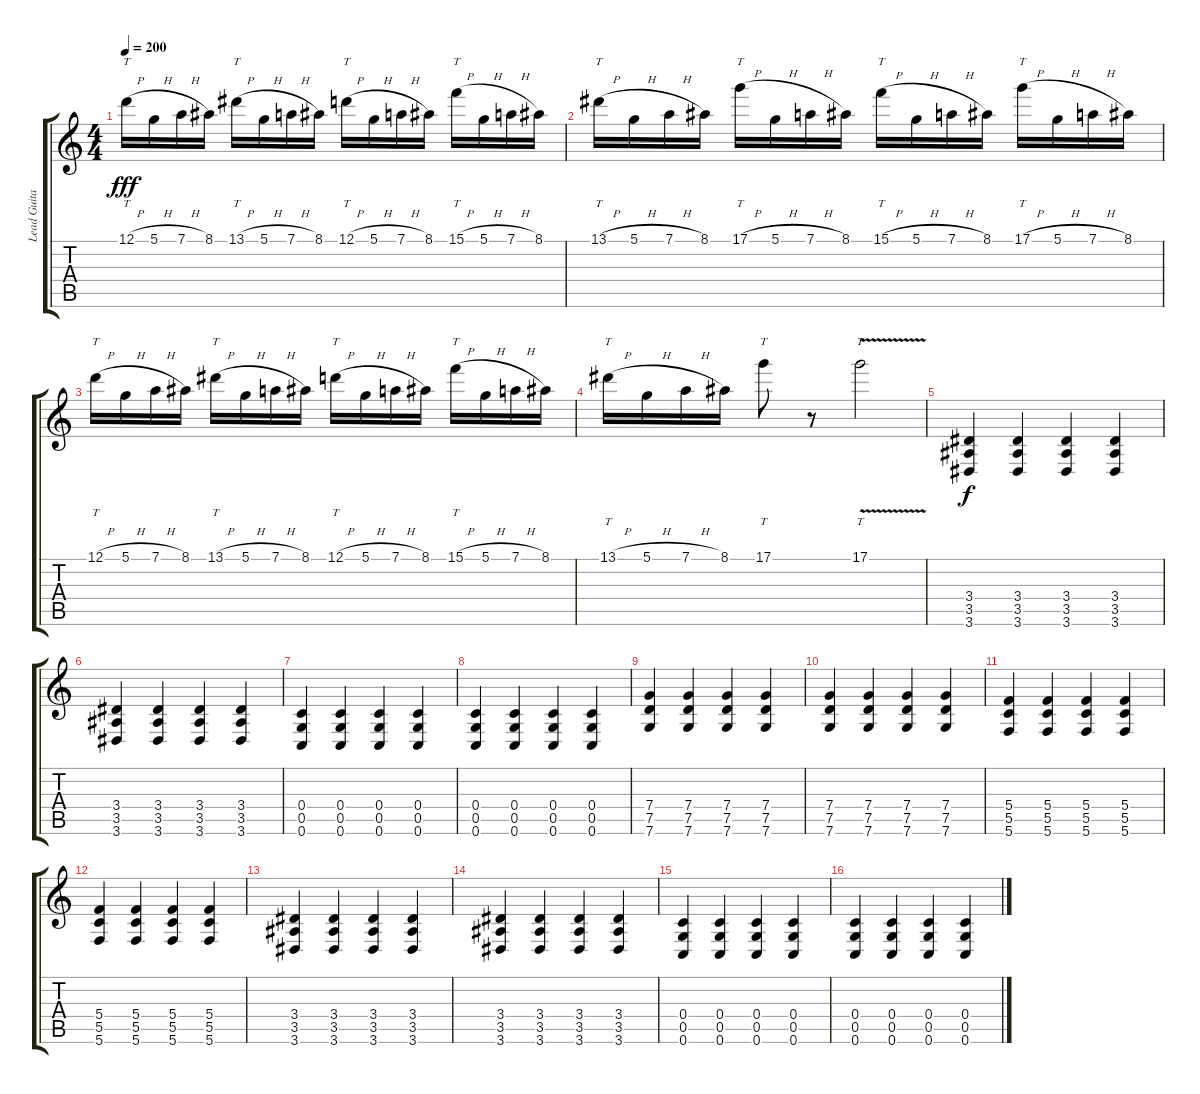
\track ("Lead Guitar" "Lead Guita") {instrument distortionguitar}
\staff {score tabs}
\tuning (D4 A3 F3 C3 G2 C2) {hide}
\ts (4 4)
\tempo 200
\clef g2
\ks c
12.1{h}.16{tt dy fff} 5.1{h}.16 7.1{h}.16 8.1.16 13.1{h}.16{tt} 5.1{h}.16 7.1{h}.16 8.1.16 12.1{h}.16{tt} 5.1{h}.16 7.1{h}.16 8.1.16 15.1{h}.16{tt} 5.1{h}.16 7.1{h}.16 8.1.16 |
13.1{h}.16{tt} 5.1{h}.16 7.1{h}.16 8.1.16 17.1{h}.16{tt} 5.1{h}.16 7.1{h}.16 8.1.16 15.1{h}.16{tt} 5.1{h}.16 7.1{h}.16 8.1.16 17.1{h}.16{tt} 5.1{h}.16 7.1{h}.16 8.1.16 |
12.1{h}.16{tt} 5.1{h}.16 7.1{h}.16 8.1.16 13.1{h}.16{tt} 5.1{h}.16 7.1{h}.16 8.1.16 12.1{h}.16{tt} 5.1{h}.16 7.1{h}.16 8.1.16 15.1{h}.16{tt} 5.1{h}.16 7.1{h}.16 8.1.16 |
13.1{h}.16{tt} 5.1{h}.16 7.1{h}.16 8.1.16 17.1.8{tt} r.8 17.1{v}.2{tt} |
(3.4 3.5 3.6).4{dy f instrument distortionguitar} (3.4 3.5 3.6).4 (3.4 3.5 3.6).4 (3.4 3.5 3.6).4 |
(3.4 3.5 3.6).4 (3.4 3.5 3.6).4 (3.4 3.5 3.6).4 (3.4 3.5 3.6).4 |
(0.4 0.5 0.6).4 (0.4 0.5 0.6).4 (0.4 0.5 0.6).4 (0.4 0.5 0.6).4 |
(0.4 0.5 0.6).4 (0.4 0.5 0.6).4 (0.4 0.5 0.6).4 (0.4 0.5 0.6).4 |
(7.4 7.5 7.6).4 (7.4 7.5 7.6).4 (7.4 7.5 7.6).4 (7.4 7.5 7.6).4 |
(7.4 7.5 7.6).4 (7.4 7.5 7.6).4 (7.4 7.5 7.6).4 (7.4 7.5 7.6).4 |
(5.4 5.5 5.6).4 (5.4 5.5 5.6).4 (5.4 5.5 5.6).4 (5.4 5.5 5.6).4 |
(5.4 5.5 5.6).4 (5.4 5.5 5.6).4 (5.4 5.5 5.6).4 (5.4 5.5 5.6).4 |
(3.4 3.5 3.6).4 (3.4 3.5 3.6).4 (3.4 3.5 3.6).4 (3.4 3.5 3.6).4 |
(3.4 3.5 3.6).4 (3.4 3.5 3.6).4 (3.4 3.5 3.6).4 (3.4 3.5 3.6).4 |
(0.4 0.5 0.6).4 (0.4 0.5 0.6).4 (0.4 0.5 0.6).4 (0.4 0.5 0.6).4 |
(0.4 0.5 0.6).4 (0.4 0.5 0.6).4 (0.4 0.5 0.6).4 (0.4 0.5 0.6).4
